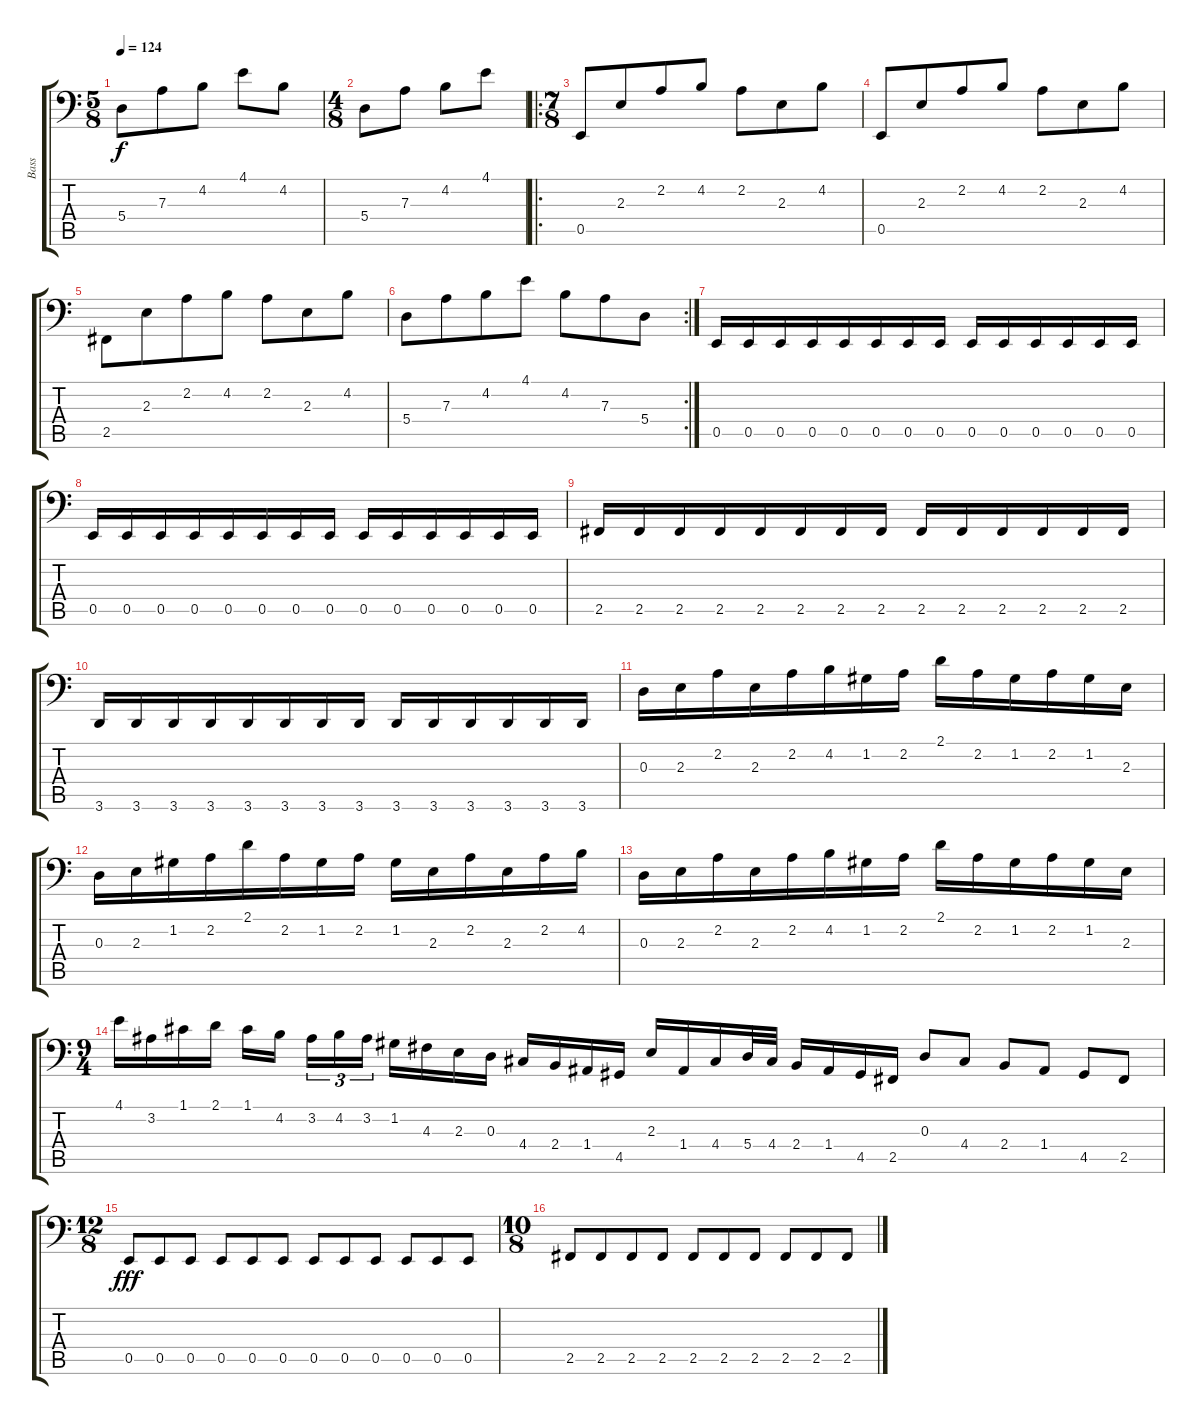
\track ("Bass" "Bass") {instrument electricbassfinger}
\staff {score tabs}
\tuning (C3 G2 D2 A1 E1 B0) {hide}
\ts (5 8)
\tempo 124
\clef f4
\ks c
5.4.8{dy f} 7.3.8 4.2.8 4.1.8 4.2.8 |
\ts (4 8)
5.4.8 7.3.8 4.2.8 4.1.8 |
\ro
\ts (7 8)
0.5.8 2.3.8 2.2.8 4.2.8 2.2.8 2.3.8 4.2.8 |
0.5.8 2.3.8 2.2.8 4.2.8 2.2.8 2.3.8 4.2.8 |
2.5.8 2.3.8 2.2.8 4.2.8 2.2.8 2.3.8 4.2.8 |
\rc 2
5.4.8 7.3.8 4.2.8 4.1.8 4.2.8 7.3.8 5.4.8 |
0.5.16 0.5.16 0.5.16 0.5.16 0.5.16 0.5.16 0.5.16 0.5.16 0.5.16 0.5.16 0.5.16 0.5.16 0.5.16 0.5.16 |
0.5.16 0.5.16 0.5.16 0.5.16 0.5.16 0.5.16 0.5.16 0.5.16 0.5.16 0.5.16 0.5.16 0.5.16 0.5.16 0.5.16 |
2.5.16 2.5.16 2.5.16 2.5.16 2.5.16 2.5.16 2.5.16 2.5.16 2.5.16 2.5.16 2.5.16 2.5.16 2.5.16 2.5.16 |
3.6.16 3.6.16 3.6.16 3.6.16 3.6.16 3.6.16 3.6.16 3.6.16 3.6.16 3.6.16 3.6.16 3.6.16 3.6.16 3.6.16 |
0.3.16 2.3.16 2.2.16 2.3.16 2.2.16 4.2.16 1.2.16 2.2.16 2.1.16 2.2.16 1.2.16 2.2.16 1.2.16 2.3.16 |
0.3.16 2.3.16 1.2.16 2.2.16 2.1.16 2.2.16 1.2.16 2.2.16 1.2.16 2.3.16 2.2.16 2.3.16 2.2.16 4.2.16 |
0.3.16 2.3.16 2.2.16 2.3.16 2.2.16 4.2.16 1.2.16 2.2.16 2.1.16 2.2.16 1.2.16 2.2.16 1.2.16 2.3.16 |
\ts (9 4)
4.1.16 3.2.16 1.1.16 2.1.16 1.1.16 4.2.16 3.2.16{tu (3 2)} 4.2.16{tu (3 2)} 3.2.16{tu (3 2)} 1.2.16 4.3.16 2.3.16 0.3.16 4.4.16 2.4.16 1.4.16 4.5.16 2.3.16 1.4.16 4.4.16 5.4.32 4.4.32 2.4.16 1.4.16 4.5.16 2.5.16 0.3.8 4.4.8 2.4.8 1.4.8 4.5.8 2.5.8 |
\ts (12 8)
0.5.8{dy fff} 0.5.8 0.5.8 0.5.8 0.5.8 0.5.8 0.5.8 0.5.8 0.5.8 0.5.8 0.5.8 0.5.8 |
\ts (10 8)
2.5.8 2.5.8 2.5.8 2.5.8 2.5.8 2.5.8 2.5.8 2.5.8 2.5.8 2.5.8
